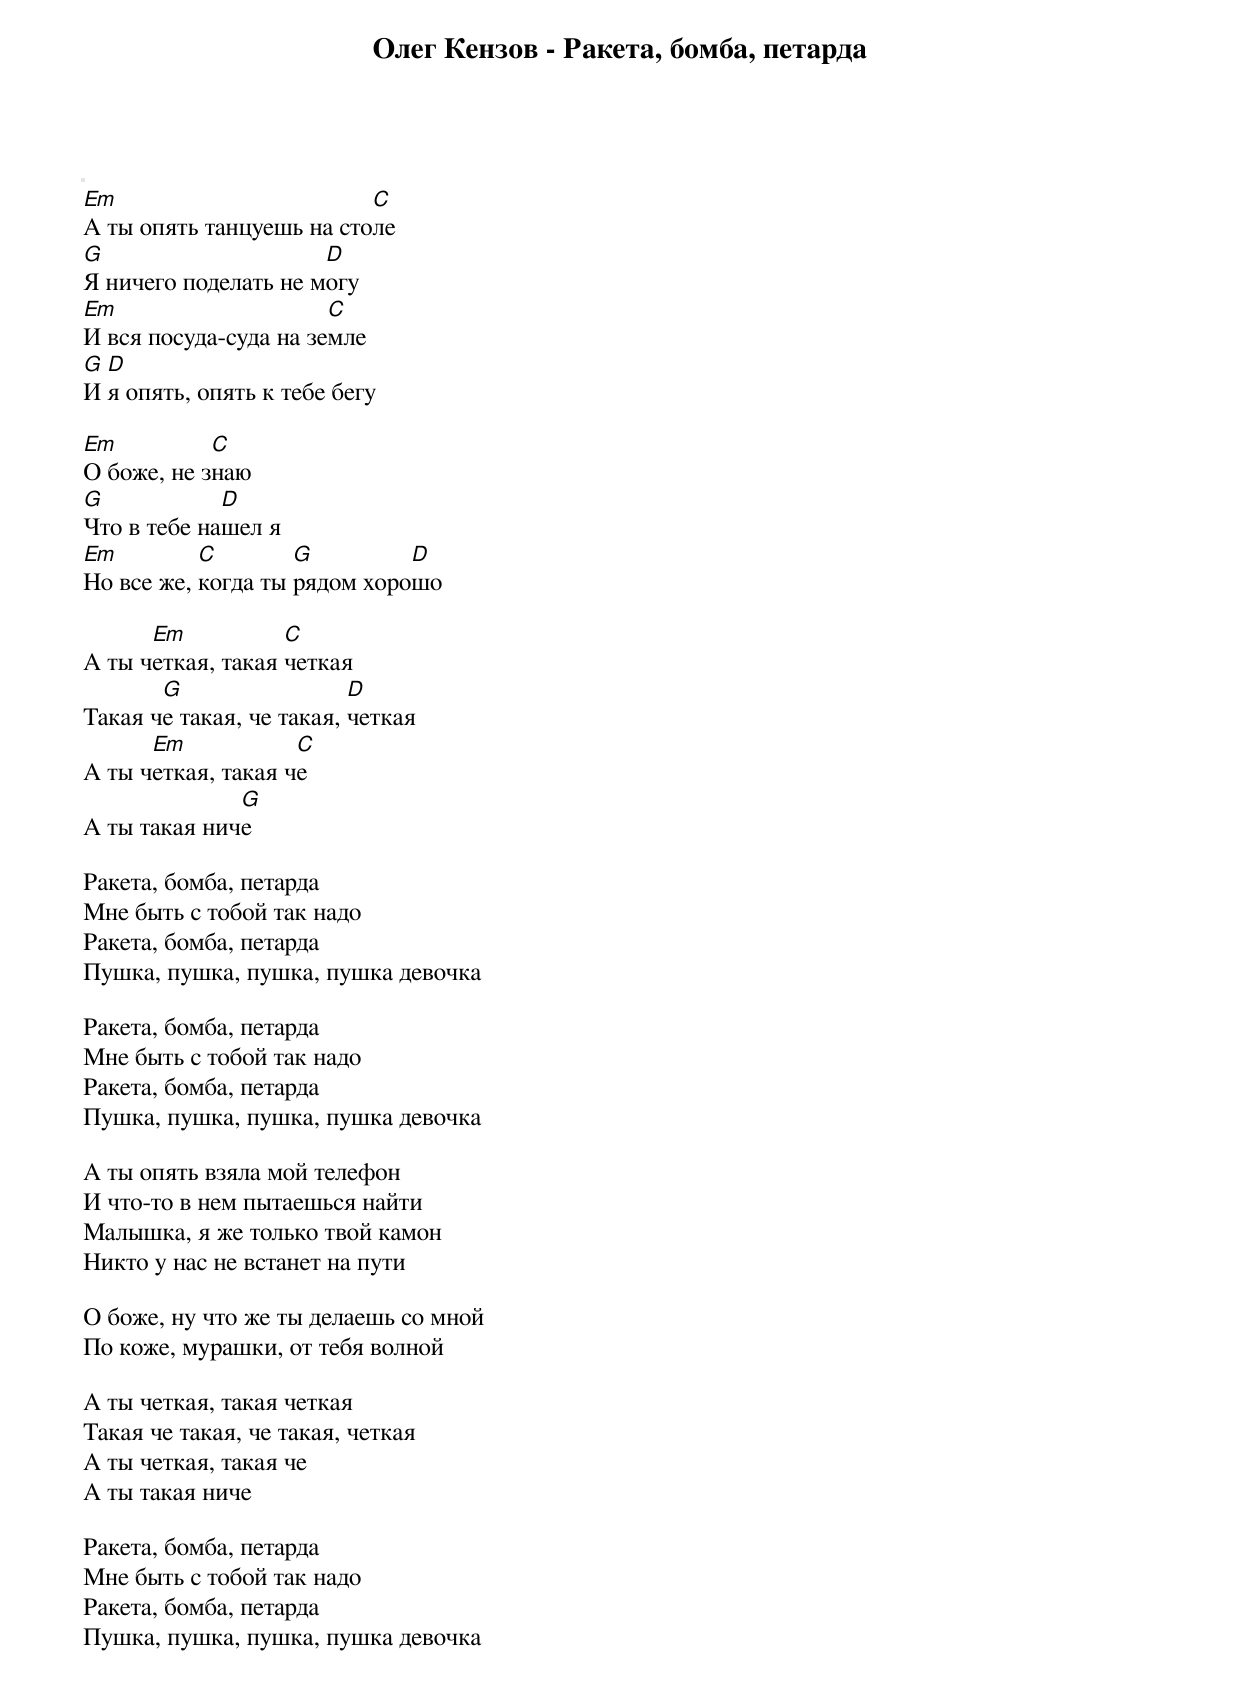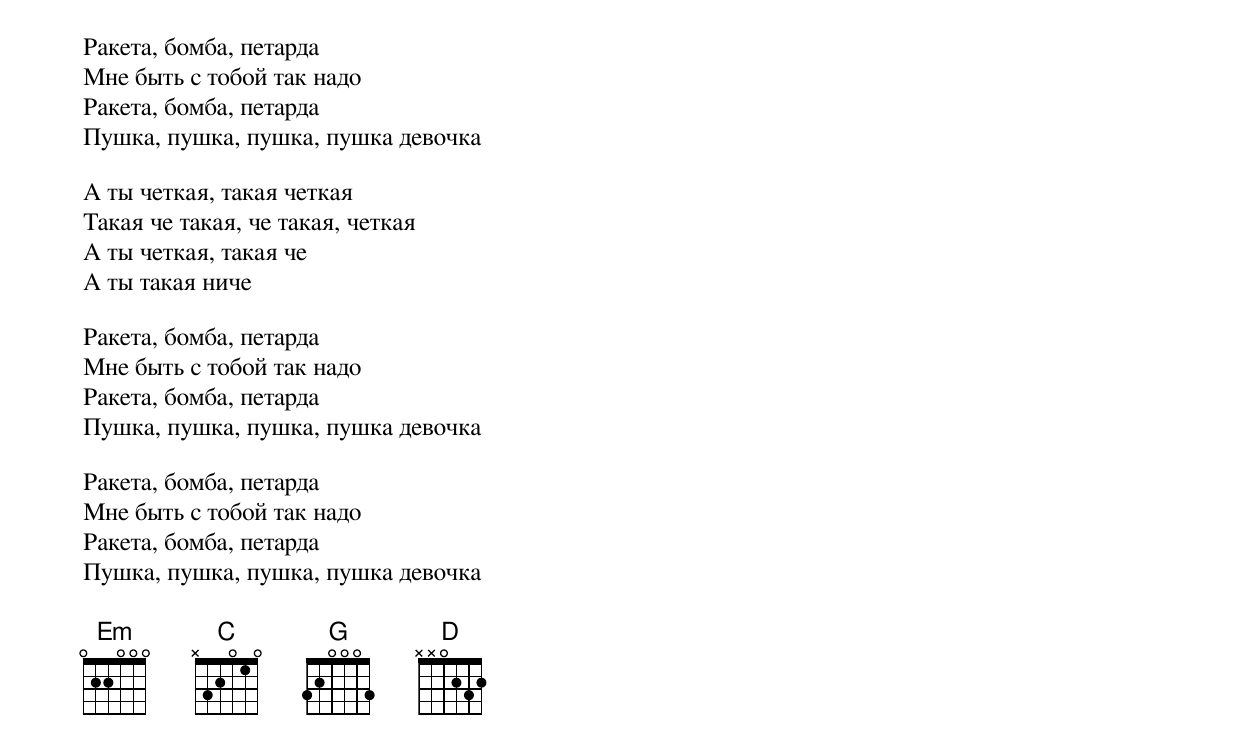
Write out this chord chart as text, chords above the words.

Олег Кензов - Ракета, бомба, петарда

<pre>
Em                        C
А ты опять танцуешь на столе
G                     D
Я ничего поделать не могу
Em                     C
И вся посуда-суда на земле
G D
И я опять, опять к тебе бегу

Em          C
О боже, не знаю
G            D
Что в тебе нашел я
Em         C        G         D
Но все же, когда ты рядом хорошо

      Em           C
А ты четкая, такая четкая
       G                  D
Такая че такая, че такая, четкая
      Em            C
А ты четкая, такая че
              G
А ты такая ниче

Ракета, бомба, петарда
Мне быть с тобой так надо
Ракета, бомба, петарда
Пушка, пушка, пушка, пушка девочка

Ракета, бомба, петарда
Мне быть с тобой так надо
Ракета, бомба, петарда
Пушка, пушка, пушка, пушка девочка

А ты опять взяла мой телефон
И что-то в нем пытаешься найти
Малышка, я же только твой камон
Никто у нас не встанет на пути

О боже, ну что же ты делаешь со мной
По коже, мурашки, от тебя волной

А ты четкая, такая четкая
Такая че такая, че такая, четкая
А ты четкая, такая че
А ты такая ниче

Ракета, бомба, петарда
Мне быть с тобой так надо
Ракета, бомба, петарда
Пушка, пушка, пушка, пушка девочка

Ракета, бомба, петарда
Мне быть с тобой так надо
Ракета, бомба, петарда
Пушка, пушка, пушка, пушка девочка

А ты четкая, такая четкая
Такая че такая, че такая, четкая
А ты четкая, такая че
А ты такая ниче

Ракета, бомба, петарда
Мне быть с тобой так надо
Ракета, бомба, петарда
Пушка, пушка, пушка, пушка девочка

Ракета, бомба, петарда
Мне быть с тобой так надо
Ракета, бомба, петарда
Пушка, пушка, пушка, пушка девочка
</pre>
